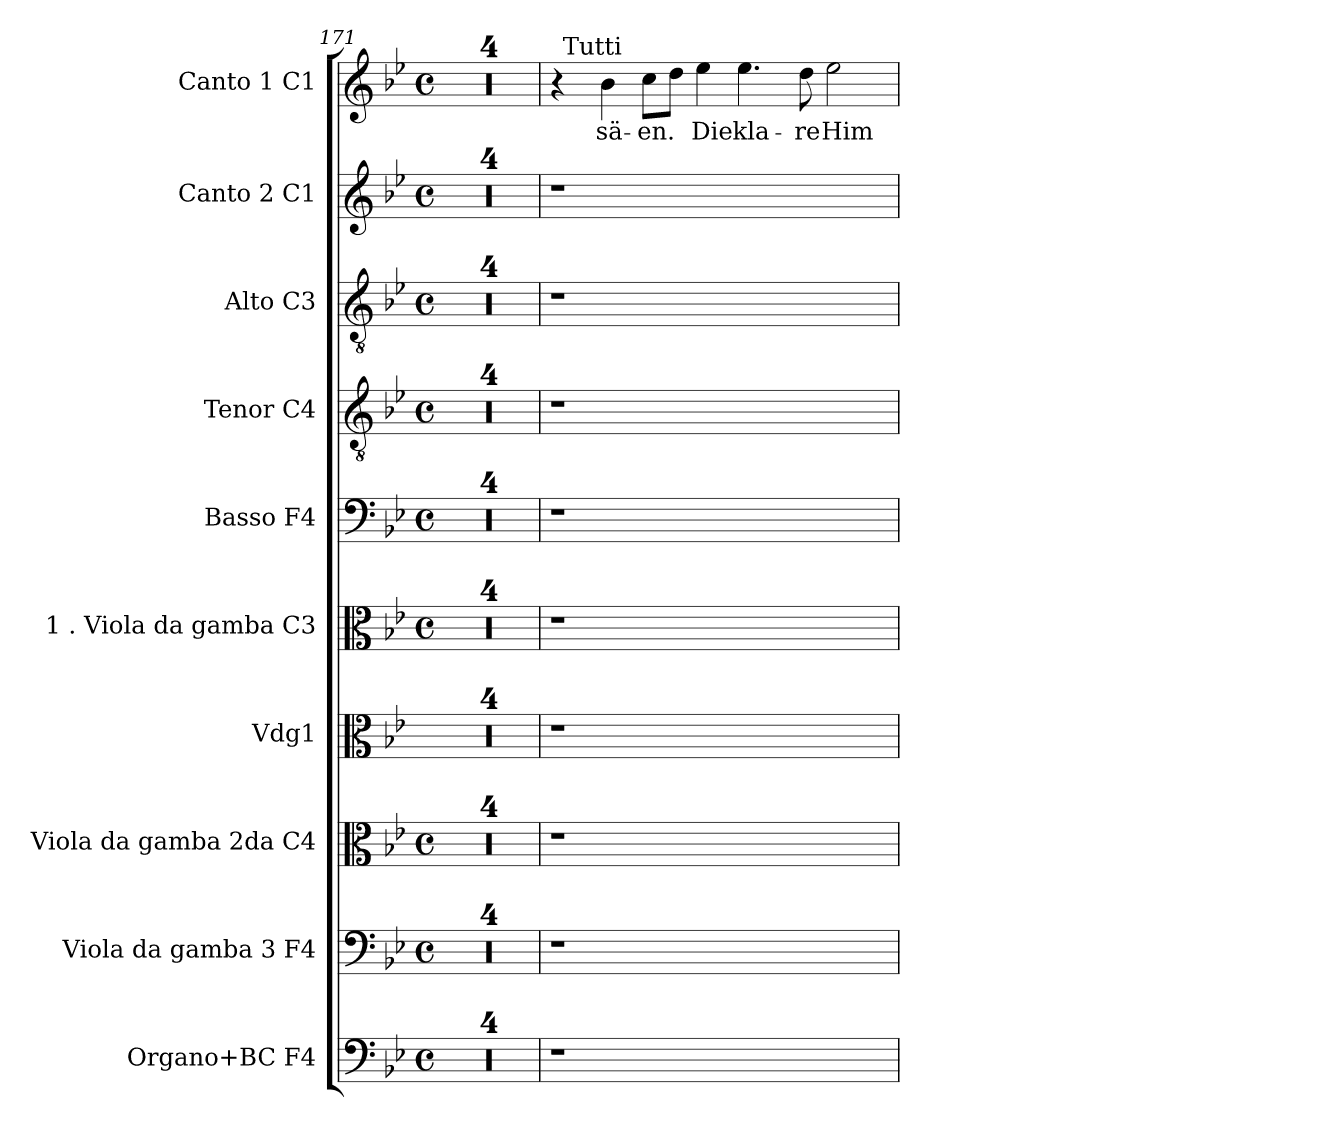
**kern	**kern	**kern	**kern	**kern	**kern	**kern	**kern	**kern	**kern	**text
*part10	*part9	*part8	*part7	*part6	*part5	*part4	*part3	*part2	*part1	*part1
*staff10	*staff9	*staff8	*staff7	*staff6	*staff5	*staff4	*staff3	*staff2	*staff1	*staff1
*I"Organo+BC F4	*I"Viola da gamba 3 F4	*I"Viola da gamba 2da C4	*I"Vdg1	*I"1 . Viola da gamba C3	*I"Basso F4	*I"Tenor C4	*I"Alto C3	*I"Canto 2 C1	*I"Canto 1 C1	*
*I'BC	*I'Vdg3	*I'Vdg2	*I'Vdg1	*I'Vla	*I'B	*I'T	*I'A	*I'C2	*I'C1	*
*clefF4	*clefF4	*clefC3	*clefC3	*clefC3	*clefF4	*clefGv2	*clefGv2	*clefG2	*clefG2	*
*k[b-e-]	*k[b-e-]	*k[b-e-]	*k[b-e-]	*k[b-e-]	*k[b-e-]	*k[b-e-]	*k[b-e-]	*k[b-e-]	*k[b-e-]	*
*B-:	*B-:	*B-:	*B-:	*B-:	*B-:	*B-:	*B-:	*B-:	*B-:	*
*M4/4	*M4/4	*M4/4	*	*M4/4	*M4/4	*M4/4	*M4/4	*M4/4	*M4/4	*
*met(c)	*met(c)	*met(c)	*	*met(c)	*met(c)	*met(c)	*met(c)	*met(c)	*met(c)	*
=171	=171	=171	=171	=171	=171	=171	=171	=171	=171	=171
1r	1r	1r	1r	1r	1r	1r	1r	1r	1r	.
=172	=172	=172	=172	=172	=172	=172	=172	=172	=172	=172
1r	1r	1r	1r	1r	1r	1r	1r	1r	1r	.
=173	=173	=173	=173	=173	=173	=173	=173	=173	=173	=173
1r	1r	1r	1r	1r	1r	1r	1r	1r	1r	.
=174	=174	=174	=174	=174	=174	=174	=174	=174	=174	=174
1r	1r	1r	1r	1r	1r	1r	1r	1r	1r	.
!!LO:LB:g=z
=175	=175	=175	=175	=175	=175	=175	=175	=175	=175	=175
*	*	*	*	*	*	*	*	*	*^	*
1r	1r	1r	1r	1r	1r	1r	1r	1r	4r	32ryy	.
!	!	!	!	!	!	!	!	!	!	!LO:TX:a:t=Tutti	!
.	.	.	.	.	.	.	.	.	.	1ryy	.
!	!	!	!	!	!	!	!	!	!	!	!LO:LY:b
.	.	.	.	.	.	.	.	.	4b-\	.	sä-
!	!	!	!	!	!	!	!	!	!	!	!LO:LY:b
.	.	.	.	.	.	.	.	.	8cc\L	.	-en.
.	.	.	.	.	.	.	.	.	8dd\J	.	.
!	!	!	!	!	!	!	!	!	!	!	!LO:LY:b
.	.	.	.	.	.	.	.	.	4ee-\	.	Die
!	!	!	!	!	!	!	!	!	!	!	!LO:LY:b
1ryy	1ryy	1ryy	1ryy	1ryy	1ryy	1ryy	1ryy	1ryy	4.ee-\	.	kla-
.	.	.	.	.	.	.	.	.	.	2ryy	.
!	!	!	!	!	!	!	!	!	!	!	!LO:LY:b
.	.	.	.	.	.	.	.	.	8dd\	.	-re
!	!	!	!	!	!	!	!	!	!	!	!LO:LY:b:rj
.	.	.	.	.	.	.	.	.	2ee-\	.	Him-
.	.	.	.	.	.	.	.	.	.	4...ryy	.
*	*	*	*	*	*	*	*	*	*v	*v	*
=	=	=	=	=	=	=	=	=	=	=
*-	*-	*-	*-	*-	*-	*-	*-	*-	*-	*-
